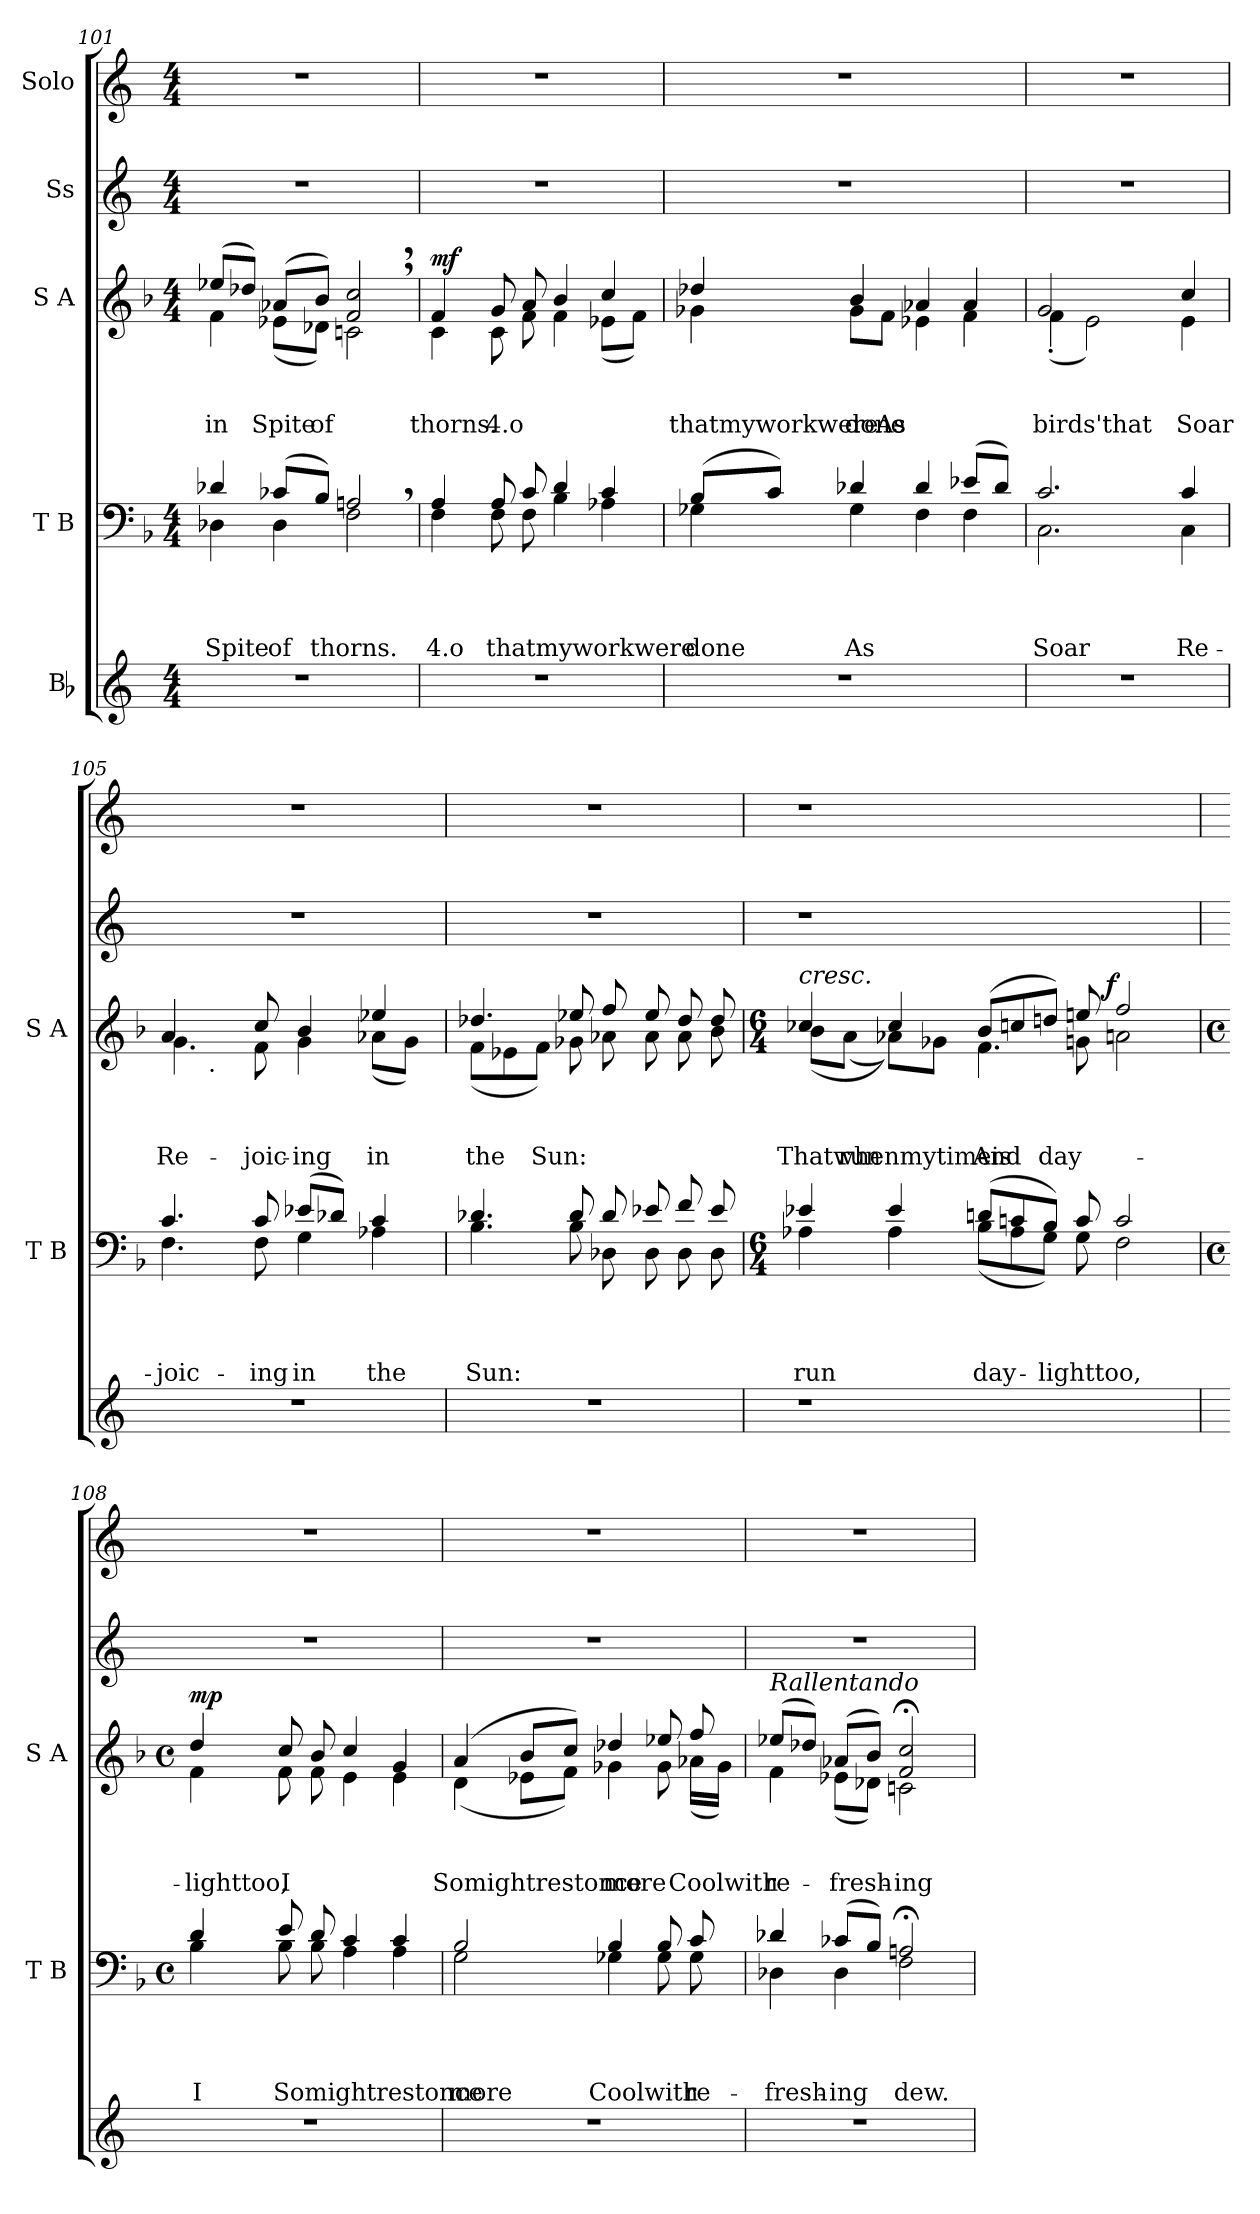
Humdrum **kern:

**kern	**kern	**text	**text	**text	**text	**kern	**text	**text	**text	**dynam	**kern	**kern
*part5	*part4	*part4	*part4	*part4	*part4	*part3	*part3	*part3	*part3	*part3	*part2	*part1
*staff5	*staff4	*staff4	*staff4	*staff4	*staff4	*staff3	*staff3	*staff3	*staff3	*staff3	*staff2	*staff1
*I"Bb	*I"T B	*	*	*	*	*I"S A	*	*	*	*	*I"Ss	*I"Solo
*	*I'T B	*	*	*	*	*I'S A	*	*	*	*	*	*
*clefG2	*clefF4	*	*	*	*	*clefG2	*	*	*	*	*clefG2	*clefG2
*k[]	*k[b-]	*	*	*	*	*k[b-]	*	*	*	*	*k[]	*k[]
*C:	*F:	*	*	*	*	*F:	*	*	*	*	*C:	*C:
*M4/4	*M4/4	*	*	*	*	*M4/4	*	*	*	*	*M4/4	*M4/4
=101	=101	=101	=101	=101	=101	=101	=101	=101	=101	=101	=101	=101
!	!	!	!	!	!	!LO:TX:a:i:t=Rallentando	!	!	!	!	!	!
!	!	!	!	!	!LO:LY:a	!	!	!	!LO:LY:b	!	!	!
*	*^	*	*	*	*	*^	*	*	*	*	*	*
1r	4d-X/	4D-X\	.	.	.	Spite	(>8ee-X/L	4f\	.	.	in	.	1r	1r
.	.	.	.	.	.	.	8dd-X/J)	.	.	.	.	.	.	.
!	!	!	!	!	!	!LO:LY:a	!	!	!	!	!LO:LY:b	!	!	!
.	(>8c-X/L	4D-\	.	.	.	of	(>8a-X/L	(<8e-X\L	.	.	Spite	.	.	.
!	!	!	!	!	!	!LO:LY:a	!	!	!	!	!LO:LY:b	!	!	!
.	8B-/J)	.	.	.	.	thorns.	8b-/J)	8d-X\J)	.	.	of	.	.	.
.	2An,>/	2F\	.	.	.	.	2f/,> 2cc/,>	2cn\	.	.	.	.	.	.
!!LO:LB:g=z
=102	=102	=102	=102	=102	=102	=102	=102	=102	=102	=102	=102	=102	=102	=102
!	!	!	!	!	!	!LO:LY:a:rj	!	!	!	!	!LO:LY:b:rj	!LO:DY:a	!	!
1r	4A/	4F\	.	.	.	4.o	4f/	4c\	.	.	thorns.	mf	1r	1r
!	!	!	!	!	!	!LO:LY:a	!	!	!	!	!LO:LY:b	!	!	!
.	8A/	8F\	.	.	.	thatmyworkwere	8g/	8c\	.	.	4.o	.	.	.
.	8c/	8F\	.	.	.	.	8a/	8f\	.	.	.	.	.	.
.	4d/	4B-\	.	.	.	.	4b-/	4f\	.	.	.	.	.	.
.	4c/	4A-X\	.	.	.	.	4cc/	(<8e-X\L	.	.	.	.	.	.
.	.	.	.	.	.	.	.	8f\J)	.	.	.	.	.	.
=103	=103	=103	=103	=103	=103	=103	=103	=103	=103	=103	=103	=103	=103	=103
!	!	!	!	!	!	!LO:LY:a	!	!	!	!	!LO:LY:b	!	!	!
1r	(>8B-/L	4G-X\	.	.	.	done	4dd-X/	4g-X\	.	.	thatmyworkwere	.	1r	1r
.	8c/J)	.	.	.	.	.	.	.	.	.	.	.	.	.
!	!	!	!	!	!	!LO:LY:a	!	!	!	!	!LO:LY:b	!	!	!
.	4d-X/	4G-\	.	.	.	As	4b-/	8g-\L	.	.	done	.	.	.
!	!	!	!	!	!	!	!	!	!	!	!LO:LY:b	!	!	!
.	.	.	.	.	.	.	.	8f\J	.	.	As	.	.	.
.	4d-/	4F\	.	.	.	.	4a-X/	4e-X\	.	.	.	.	.	.
.	(>8e-X/L	4F\	.	.	.	.	4a-/	4f\	.	.	.	.	.	.
.	8d-/J)	.	.	.	.	.	.	.	.	.	.	.	.	.
=104	=104	=104	=104	=104	=104	=104	=104	=104	=104	=104	=104	=104	=104	=104
!	!	!	!	!	!	!LO:LY:a	!	!	!	!	!LO:LY:b	!	!	!
1r	2.c/	2.C\	.	.	.	Soar	2g/	(<4f'<\	.	.	birds'that	.	1r	1r
.	.	.	.	.	.	.	.	2e\)	.	.	.	.	.	.
.	.	.	.	.	.	.	4ryy	.	.	.	.	.	.	.
!	!	!	!	!	!	!LO:LY:a	!	!	!	!	!LO:LY:b	!	!	!
.	4c/	4C\	.	.	.	Re-	4cc/	4e\	.	.	Soar	.	.	.
=105	=105	=105	=105	=105	=105	=105	=105	=105	=105	=105	=105	=105	=105	=105
!	!	!	!	!	!	!LO:LY:a	!	!	!	!	!LO:LY:b	!	!	!
*	*	*	*	*	*	*	*	*^	*	*	*	*	*	*
1r	4.c/	4.F\	.	.	.	-joic-	4a/	4.g\	8..ryy	.	.	Re-	.	1r	1r
!	!	!	!	!	!	!	!	!	!LO:TX:b:t=.	!	!	!	!	!	!
.	.	.	.	.	.	.	.	.	2ryy	.	.	.	.	.	.
.	.	.	.	.	.	.	8ryy	.	.	.	.	.	.	.	.
!	!	!	!	!	!	!LO:LY:a	!	!	!	!	!	!LO:LY:b	!	!	!
.	8c/	8F\	.	.	.	-ing	8cc/	8f\	.	.	.	-joic-	.	.	.
!	!	!	!	!	!	!LO:LY:a	!	!	!	!	!	!LO:LY:b	!	!	!
.	(>8e-X/L	4G\	.	.	.	in	4b-/	4g\	.	.	.	-ing	.	.	.
.	8d-X/J)	.	.	.	.	.	.	.	.	.	.	.	.	.	.
.	.	.	.	.	.	.	.	.	4ryy	.	.	.	.	.	.
!	!	!	!	!	!	!LO:LY:a	!	!	!	!	!	!LO:LY:b	!	!	!
.	4c/	4A-X\	.	.	.	the	4ee-X/	(<8a-X\L	.	.	.	in	.	.	.
.	.	.	.	.	.	.	.	8g\J)	.	.	.	.	.	.	.
.	.	.	.	.	.	.	.	.	32ryy	.	.	.	.	.	.
=106	=106	=106	=106	=106	=106	=106	=106	=106	=106	=106	=106	=106	=106	=106	=106
!	!	!	!	!	!	!LO:LY:a	!	!	!	!	!	!LO:LY:b	!	!	!
*	*	*	*	*	*	*	*	*v	*v	*	*	*	*	*	*
1r	4.d-X/	4.B-\	.	.	.	Sun:	4.dd-X/	(<8f\L	.	.	the	.	1r	1r
.	.	.	.	.	.	.	.	8e-X\	.	.	.	.	.	.
!	!	!	!	!	!	!	!	!	!	!	!LO:LY:b	!	!	!
.	.	.	.	.	.	.	.	8f\J)	.	.	Sun:	.	.	.
.	8d-/	8B-\	.	.	.	.	8ee-X/	8g-X\	.	.	.	.	.	.
.	8d-/	8D-X\	.	.	.	.	8ff/	8a-X\	.	.	.	.	.	.
.	8e-X/	8D-\	.	.	.	.	8ee-/	8a-\	.	.	.	.	.	.
.	8f/	8D-\	.	.	.	.	8dd-/	8a-\	.	.	.	.	.	.
.	8e-/	8D-\	.	.	.	.	8dd-/	8b-\	.	.	.	.	.	.
*	*	*	*	*	*	*	*v	*v	*	*	*	*	*	*
!!LO:LB:g=z
=107	=107	=107	=107	=107	=107	=107	=107	=107	=107	=107	=107	=107	=107
*	*M6/4	*	*	*	*	*	*M6/4	*	*	*	*	*	*
*	*	*	*	*	*	*	*^	*	*	*	*	*	*
!	!	!	!	!	!	!	!LO:TX:a:i:t=cresc.	!	!	!	!	!	!	!
!	!	!	!	!	!	!LO:LY:a	!	!	!	!	!LO:LY:b	!	!	!
*	*	*	*	*	*	*	*	*^	*	*	*	*	*	*
1r	4e-X/	4A-X\	.	.	.	run	4cc-X/	(<8b-\L	2ryy	.	.	Thatwhenmytimeis	.	1r	1r
!	!	!	!	!	!	!	!	!	!	!	!	!LO:LY:b	!	!	!
.	.	.	.	.	.	.	.	(<8a\J	.	.	.	-run	.	.	.
.	4e-/	4A-\	.	.	.	.	4cc-/	8a-X\L))	.	.	.	.	.	.	.
.	.	.	.	.	.	.	.	8g-X\J	.	.	.	.	.	.	.
!	!	!	!	!	!	!LO:LY:a	!	!	!	!	!	!LO:LY:b	!	!	!
.	(>8dn/L	(<8B-\L	.	.	.	day-	(>8b-/L	4.f\	4ryy	.	.	And	.	.	.
.	8cn/	8A-\	.	.	.	.	8ccn/	.	.	.	.	.	.	.	.
!	!	!	!	!	!	!LO:LY:a	!	!	!	!	!	!LO:LY:b	!	!	!
.	8B-/J)	8G\J)	.	.	.	-lighttoo,	8ddn/J)	.	8...ryy	.	.	day-	.	.	.
.	8c/	8G\	.	.	.	.	8een/	8gn\	.	.	.	.	.	.	.
!	!	!	!	!	!	!	!	!	!	!	!	!	!LO:DY:a	!	!
.	.	.	.	.	.	.	.	.	2ryy	.	.	.	f	.	.
2ryy	2c/	2F\	.	.	.	.	2ff/	2an\	.	.	.	.	.	2ryy	2ryy
.	.	.	.	.	.	.	.	.	64ryy	.	.	.	.	.	.
*	*	*	*	*	*	*	*v	*v	*v	*	*	*	*	*	*
=108	=108	=108	=108	=108	=108	=108	=108	=108	=108	=108	=108	=108	=108
*	*M4/4	*	*	*	*	*	*M4/4	*	*	*	*	*	*
*	*met(c)	*	*	*	*	*	*met(c)	*	*	*	*	*	*
*	*	*	*	*	*	*	*^	*	*	*	*	*	*
*	*	*	*	*	*	*	*	*^	*	*	*	*	*	*
!	!	!	!	!	!	!LO:LY:a	!	!	!	!	!	!LO:LY:b	!LO:DY:a	!	!
*	*	*	*	*	*	*	*	*v	*v	*	*	*	*	*	*
1r	4d/	4B-\	.	.	.	I	4dd/	4f\	.	.	lighttoo,	mp	1r	1r
!	!	!	!	!	!	!LO:LY:a	!	!	!	!	!LO:LY:b	!	!	!
.	8e/	8B-\	.	.	.	Somightrestonce	8cc/	8f\	.	.	I	.	.	.
.	8d/	8B-\	.	.	.	.	8b-/	8f\	.	.	.	.	.	.
.	4c/	4A\	.	.	.	.	4cc/	4e\	.	.	.	.	.	.
.	4c/	4A\	.	.	.	.	4g/	4e\	.	.	.	.	.	.
=109	=109	=109	=109	=109	=109	=109	=109	=109	=109	=109	=109	=109	=109	=109
!	!	!	!	!	!	!LO:LY:a	!	!	!	!	!LO:LY:b	!	!	!
1r	2B-/	2G\	.	.	.	more	(4a/	(<4d\	.	.	Somightrestonce	.	1r	1r
.	.	.	.	.	.	.	8b-/L	8e-X\L	.	.	.	.	.	.
.	.	.	.	.	.	.	8cc/J)	8f\J)	.	.	.	.	.	.
!	!	!	!	!	!	!LO:LY:a	!	!	!	!	!LO:LY:b	!	!	!
.	4B-/	4G-X\	.	.	.	Coolwith	4dd-X/	4g-X\	.	.	more	.	.	.
.	8B-/	8G-\	.	.	.	.	8ee-X/	8g-\	.	.	.	.	.	.
!	!	!	!	!	!	!LO:LY:a	!	!	!	!	!LO:LY:b	!	!	!
.	8c/	8G-\	.	.	.	re-	8ff/	(<16a-X\LL	.	.	Coolwith	.	.	.
.	.	.	.	.	.	.	.	16g-\JJ)	.	.	.	.	.	.
=110	=110	=110	=110	=110	=110	=110	=110	=110	=110	=110	=110	=110	=110	=110
!	!	!	!	!	!	!	!LO:TX:a:i:t=Rallentando	!	!	!	!	!	!	!
!	!	!	!	!	!	!LO:LY:a	!	!	!	!	!LO:LY:b	!	!	!
1r	4d-X/	4D-X\	.	.	.	-fresh-	(>8ee-X/L	4f\	.	.	re-	.	1r	1r
.	.	.	.	.	.	.	8dd-X/J)	.	.	.	.	.	.	.
!	!	!	!	!	!	!LO:LY:a	!	!	!	!	!LO:LY:b	!	!	!
.	(>8c-X/L	4D-\	.	.	.	-ing	(>8a-X/L	(<8e-X\L	.	.	-fresh-	.	.	.
.	8B-/J)	.	.	.	.	.	8b-/J)	8d-X\J)	.	.	.	.	.	.
!	!	!	!	!	!	!LO:LY:a	!	!	!	!	!LO:LY:b	!	!	!
.	2An;</	2F\	.	.	.	dew.	2f/;< 2cc/;<	2cn\	.	.	-ing	.	.	.
*	*v	*v	*	*	*	*	*	*	*	*	*	*	*	*
*	*	*	*	*	*	*v	*v	*	*	*	*	*	*
=	=	=	=	=	=	=	=	=	=	=	=	=
*-	*-	*-	*-	*-	*-	*-	*-	*-	*-	*-	*-	*-
